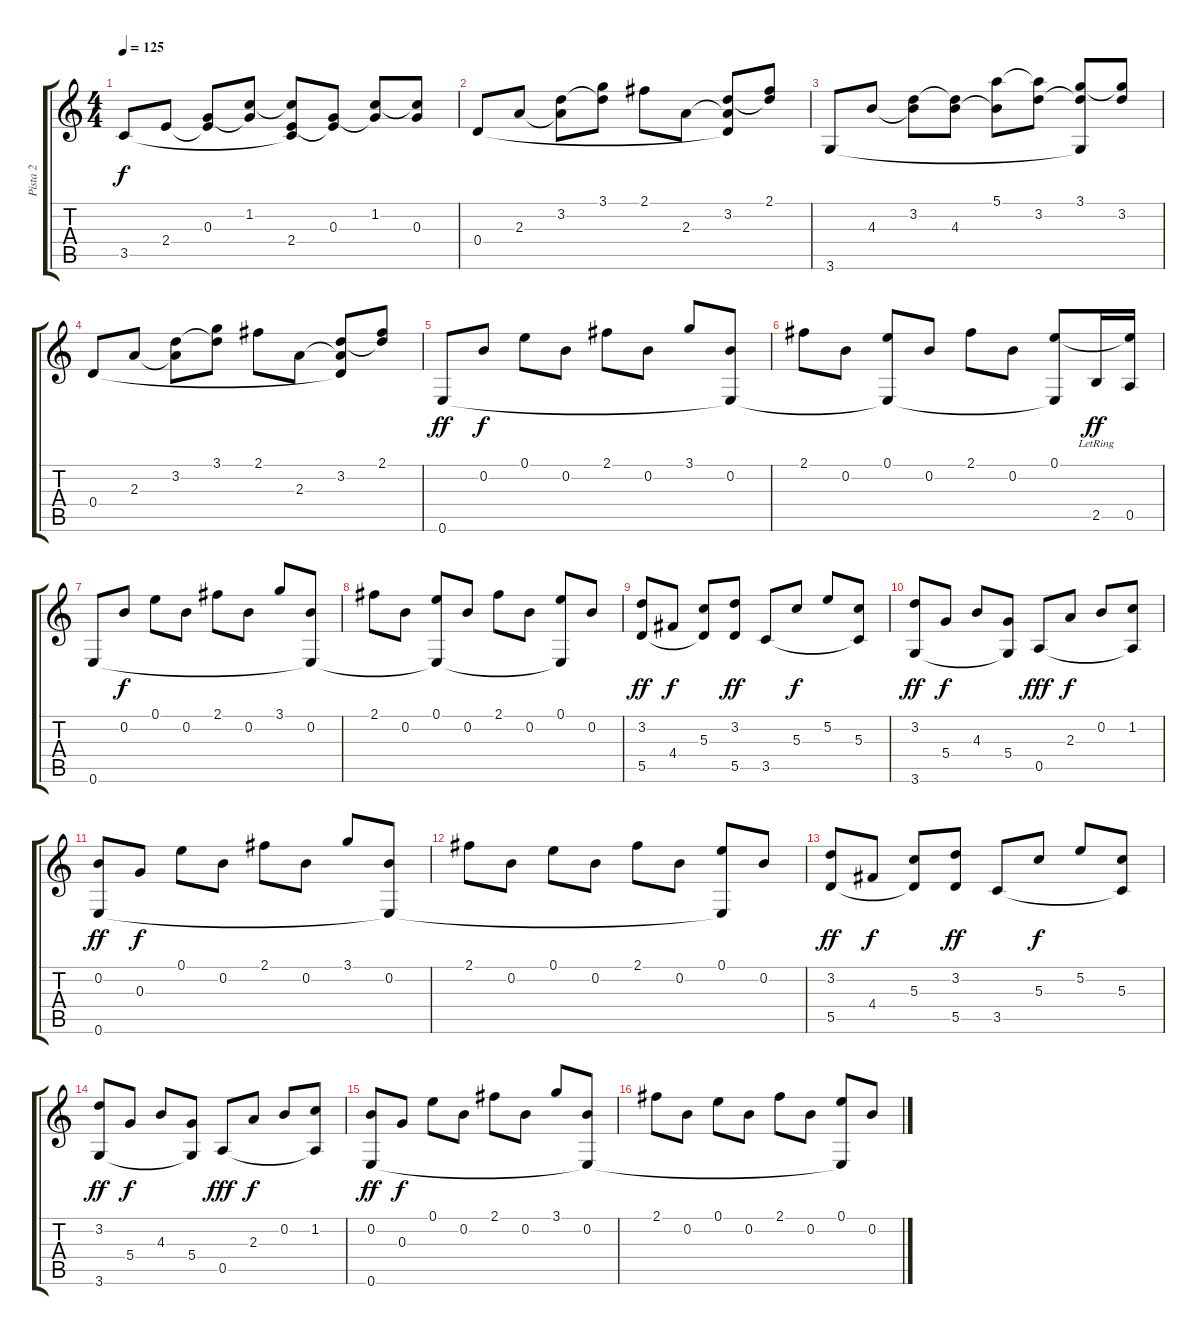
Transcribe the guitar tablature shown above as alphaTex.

\track ("Pista 2" "Pista 2") {instrument acousticguitarnylon}
\staff {score tabs}
\tuning (E4 B3 G3 D3 A2 E2) {hide}
\ts (4 4)
\tempo 125
\clef g2
\ks c
3.5.8{dy f} 2.4.8 (0.3 2.4{t}).8 (1.2 0.3{t}).8 (1.2{t} 2.4 3.5{t}).8 (0.3 2.4{t}).8 (1.2 0.3{t}).8 (1.2{t} 0.3).8 |
0.4.8 2.3.8 (3.2 2.3{t}).8 (3.1 3.2{t}).8 2.1.8 2.3.8 (3.2 2.3{t} 0.4{t}).8 (2.1 3.2{t}).8 |
3.6.8 4.3.8 (3.2 4.3{t}).8 (3.2{t} 4.3).8 (5.1 4.3{t}).8 (5.1{t} 3.2).8 (3.1 3.2{t} 3.6{t}).8 (3.1{t} 3.2).8 |
0.4.8 2.3.8 (3.2 2.3{t}).8 (3.1 3.2{t}).8 2.1.8 2.3.8 (3.2 2.3{t} 0.4{t}).8 (2.1 3.2{t}).8 |
0.6.8{dy ff} 0.2.8{dy f} 0.1.8 0.2.8 2.1.8 0.2.8 3.1.8 (0.2 0.6{t}).8 |
2.1.8 0.2.8 (0.1 0.6{t}).8 0.2.8 2.1.8 0.2.8 (0.1 0.6{t}).8 2.5{lr}.16{dy ff} (0.1{t} 0.5).16 |
0.6.8 0.2.8{dy f} 0.1.8 0.2.8 2.1.8 0.2.8 3.1.8 (0.2 0.6{t}).8 |
2.1.8 0.2.8 (0.1 0.6{t}).8 0.2.8 2.1.8 0.2.8 (0.1 0.6{t}).8 0.2.8 |
(3.2 5.5).8{dy ff} 4.4.8{dy f} (5.3 5.5{t}).8 (3.2 5.5).8{dy ff} 3.5.8 5.3.8{dy f} 5.2.8 (5.3 3.5{t}).8 |
(3.2 3.6).8{dy ff} 5.4.8{dy f} 4.3.8 (5.4 3.6{t}).8 0.5.8{dy fff} 2.3.8{dy f} 0.2.8 (1.2 0.5{t}).8 |
(0.2 0.6).8{dy ff} 0.3.8{dy f} 0.1.8 0.2.8 2.1.8 0.2.8 3.1.8 (0.2 0.6{t}).8 |
2.1.8 0.2.8 0.1.8 0.2.8 2.1.8 0.2.8 (0.1 0.6{t}).8 0.2.8 |
(3.2 5.5).8{dy ff} 4.4.8{dy f} (5.3 5.5{t}).8 (3.2 5.5).8{dy ff} 3.5.8 5.3.8{dy f} 5.2.8 (5.3 3.5{t}).8 |
(3.2 3.6).8{dy ff} 5.4.8{dy f} 4.3.8 (5.4 3.6{t}).8 0.5.8{dy fff} 2.3.8{dy f} 0.2.8 (1.2 0.5{t}).8 |
(0.2 0.6).8{dy ff} 0.3.8{dy f} 0.1.8 0.2.8 2.1.8 0.2.8 3.1.8 (0.2 0.6{t}).8 |
2.1.8 0.2.8 0.1.8 0.2.8 2.1.8 0.2.8 (0.1 0.6{t}).8 0.2.8
